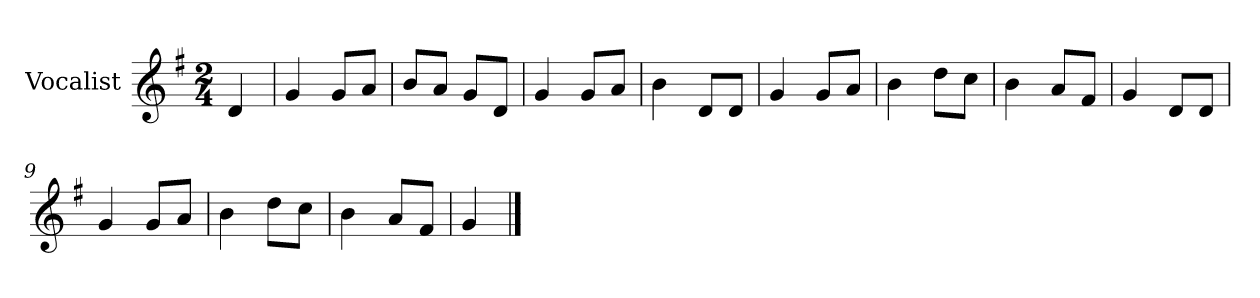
**kern
*part1
*staff1
*I"Vocalist
*k[f#]
*G:
*M2/4
=
4d
=1
4g
8gL
8aJ
=2
8bL
8aJ
8gL
8dJ
=3
4g
8gL
8aJ
=4
4b
8dL
8dJ
=5
4g
8gL
8aJ
=6
4b
8ddL
8ccJ
=7
4b
8aL
8f#J
=8
4g
8dL
8dJ
=9
4g
8gL
8aJ
=10
4b
8ddL
8ccJ
=11
4b
8aL
8f#J
=12
4g
==
*-
